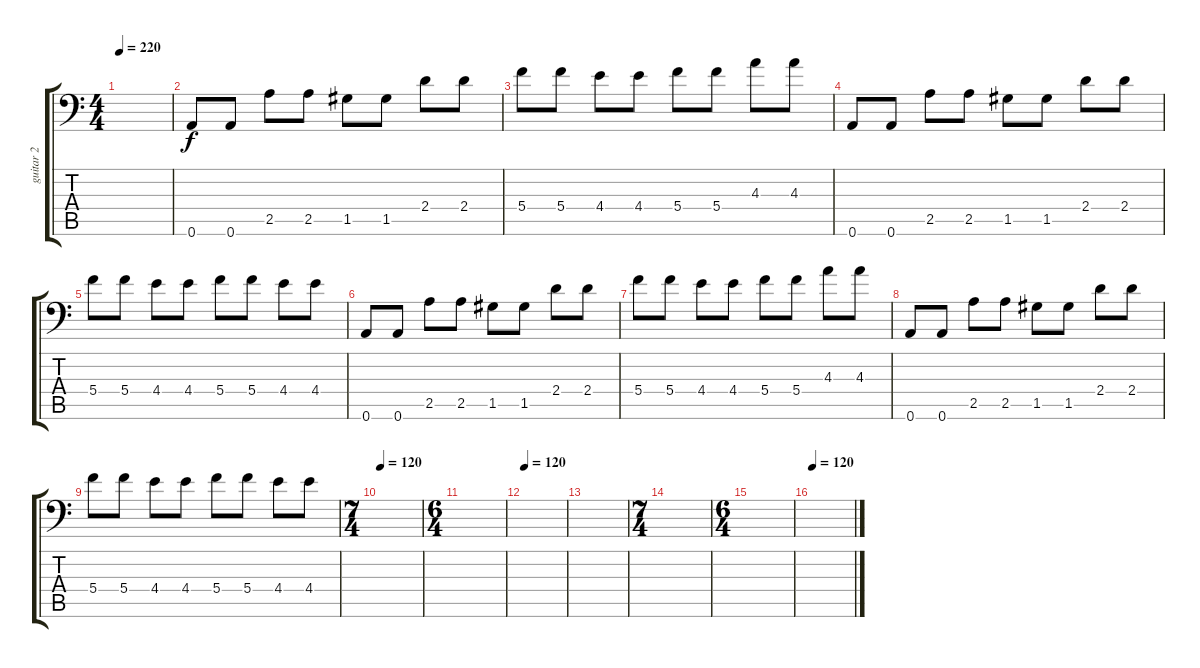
\track ("guitar 2" "guitar 2") {instrument distortionguitar}
\staff {score tabs}
\tuning (D4 A3 F3 C3 G2 A1) {hide}
\ts (4 4)
\tempo 220
\clef f4
\ks c
|
0.6.8 0.6.8 2.5.8 2.5.8 1.5.8 1.5.8 2.4.8 2.4.8 |
5.4.8 5.4.8 4.4.8 4.4.8 5.4.8 5.4.8 4.3.8 4.3.8 |
0.6.8 0.6.8 2.5.8 2.5.8 1.5.8 1.5.8 2.4.8 2.4.8 |
5.4.8 5.4.8 4.4.8 4.4.8 5.4.8 5.4.8 4.4.8 4.4.8 |
0.6.8 0.6.8 2.5.8 2.5.8 1.5.8 1.5.8 2.4.8 2.4.8 |
5.4.8 5.4.8 4.4.8 4.4.8 5.4.8 5.4.8 4.3.8 4.3.8 |
0.6.8 0.6.8 2.5.8 2.5.8 1.5.8 1.5.8 2.4.8 2.4.8 |
5.4.8 5.4.8 4.4.8 4.4.8 5.4.8 5.4.8 4.4.8 4.4.8 |
\ts (7 4)
\tempo 120
|
\ts (6 4)
|
\tempo 120
|
|
\ts (7 4)
|
\ts (6 4)
|
\tempo 120
